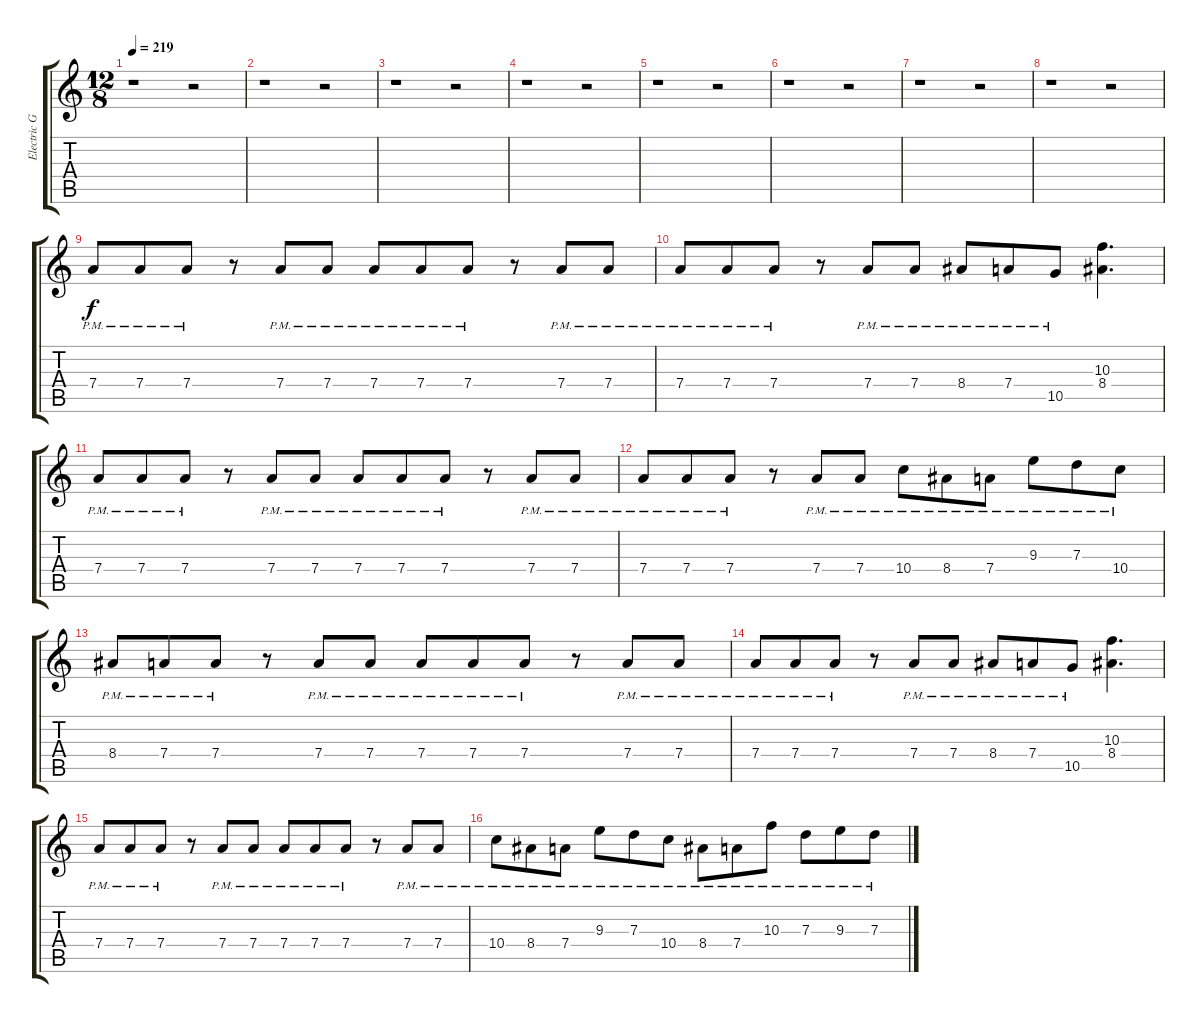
\track ("Electric Guitar VIII" "Electric G") {instrument distortionguitar}
\staff {score tabs}
\tuning (E4 B3 G3 D3 A2 E2) {hide}
\ts (12 8)
\tempo 219
\clef g2
\ks c
r.1{dy f} r.2 |
r.1 r.2 |
r.1 r.2 |
r.1 r.2 |
r.1 r.2 |
r.1 r.2 |
r.1 r.2 |
r.1 r.2 |
7.4{pm}.8 7.4{pm}.8 7.4{pm}.8 r.8 7.4{pm}.8 7.4{pm}.8 7.4{pm}.8 7.4{pm}.8 7.4{pm}.8 r.8 7.4{pm}.8 7.4{pm}.8 |
7.4{pm}.8 7.4{pm}.8 7.4{pm}.8 r.8 7.4{pm}.8 7.4{pm}.8 8.4{pm}.8 7.4{pm}.8 10.5{pm}.8 (10.3 8.4).4{d} |
7.4{pm}.8 7.4{pm}.8 7.4{pm}.8 r.8 7.4{pm}.8 7.4{pm}.8 7.4{pm}.8 7.4{pm}.8 7.4{pm}.8 r.8 7.4{pm}.8 7.4{pm}.8 |
7.4{pm}.8 7.4{pm}.8 7.4{pm}.8 r.8 7.4{pm}.8 7.4{pm}.8 10.4{pm}.8 8.4{pm}.8 7.4{pm}.8 9.3{pm}.8 7.3{pm}.8 10.4{pm}.8 |
8.4{pm}.8 7.4{pm}.8 7.4{pm}.8 r.8 7.4{pm}.8 7.4{pm}.8 7.4{pm}.8 7.4{pm}.8 7.4{pm}.8 r.8 7.4{pm}.8 7.4{pm}.8 |
7.4{pm}.8 7.4{pm}.8 7.4{pm}.8 r.8 7.4{pm}.8 7.4{pm}.8 8.4{pm}.8 7.4{pm}.8 10.5{pm}.8 (10.3 8.4).4{d} |
7.4{pm}.8 7.4{pm}.8 7.4{pm}.8 r.8 7.4{pm}.8 7.4{pm}.8 7.4{pm}.8 7.4{pm}.8 7.4{pm}.8 r.8 7.4{pm}.8 7.4{pm}.8 |
10.4{pm}.8 8.4{pm}.8 7.4{pm}.8 9.3{pm}.8 7.3{pm}.8 10.4{pm}.8 8.4{pm}.8 7.4{pm}.8 10.3{pm}.8 7.3{pm}.8 9.3{pm}.8 7.3{pm}.8
